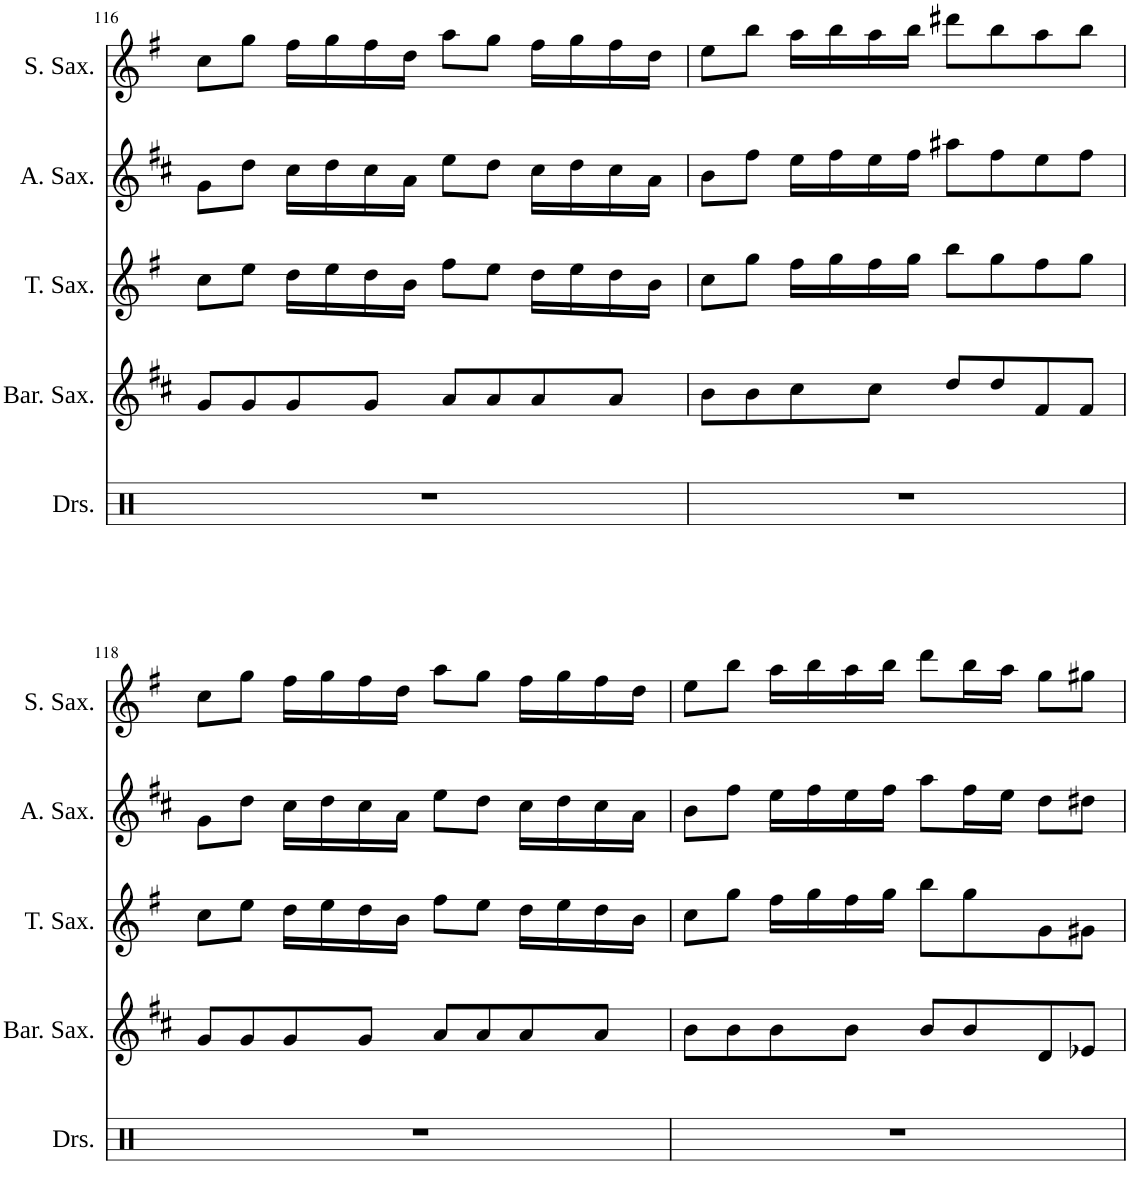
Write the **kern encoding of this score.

**kern	**kern	**kern	**kern	**kern
*part5	*part4	*part3	*part2	*part1
*staff5	*staff4	*staff3	*staff2	*staff1
*I"Drumset	*I"Baritone Saxophone	*I"Tenor Saxophone	*I"Alto Saxophone	*I"Soprano Saxophone
*I'Drs.	*I'Bar. Sax.	*I'T. Sax.	*I'A. Sax.	*I'S. Sax.
!!LO:PB:g=z
*clefX	*clefG2	*clefG2	*clefG2	*clefG2
*	*Trd12c21	*Trd8c14	*Trd5c9	*Trd1c2
*k[]	*k[f#c#]	*k[f#]	*k[f#c#]	*k[f#]
*M4/4	*M4/4	*M4/4	*M4/4	*M4/4
=116	=116	=116	=116	=116
1r	8g/L	8cc\L	8g\L	8cc\L
.	8g/	8ee\J	8dd\J	8gg\J
.	8g/	16dd\LL	16cc#\LL	16ff#\LL
.	.	16ee\	16dd\	16gg\
.	8g/J	16dd\	16cc#\	16ff#\
.	.	16b\JJ	16a\JJ	16dd\JJ
.	8a/L	8ff#\L	8ee\L	8aa\L
.	8a/	8ee\J	8dd\J	8gg\J
.	8a/	16dd\LL	16cc#\LL	16ff#\LL
.	.	16ee\	16dd\	16gg\
.	8a/J	16dd\	16cc#\	16ff#\
.	.	16b\JJ	16a\JJ	16dd\JJ
=117	=117	=117	=117	=117
1r	8b\L	8cc\L	8b\L	8ee\L
.	8b\	8gg\J	8ff#\J	8bb\J
.	8cc#\	16ff#\LL	16ee\LL	16aa\LL
.	.	16gg\	16ff#\	16bb\
.	8cc#\J	16ff#\	16ee\	16aa\
.	.	16gg\JJ	16ff#\JJ	16bb\JJ
.	8dd/L	8bb\L	8aa#X\L	8ddd#X\L
.	8dd/	8gg\	8ff#\	8bb\
.	8f#/	8ff#\	8ee\	8aa\
.	8f#/J	8gg\J	8ff#\J	8bb\J
!!LO:LB:g=z
=118	=118	=118	=118	=118
1r	8g/L	8cc\L	8g\L	8cc\L
.	8g/	8ee\J	8dd\J	8gg\J
.	8g/	16dd\LL	16cc#\LL	16ff#\LL
.	.	16ee\	16dd\	16gg\
.	8g/J	16dd\	16cc#\	16ff#\
.	.	16b\JJ	16a\JJ	16dd\JJ
.	8a/L	8ff#\L	8ee\L	8aa\L
.	8a/	8ee\J	8dd\J	8gg\J
.	8a/	16dd\LL	16cc#\LL	16ff#\LL
.	.	16ee\	16dd\	16gg\
.	8a/J	16dd\	16cc#\	16ff#\
.	.	16b\JJ	16a\JJ	16dd\JJ
=119	=119	=119	=119	=119
1r	8b\L	8cc\L	8b\L	8ee\L
.	8b\	8gg\J	8ff#\J	8bb\J
.	8b\	16ff#\LL	16ee\LL	16aa\LL
.	.	16gg\	16ff#\	16bb\
.	8b\J	16ff#\	16ee\	16aa\
.	.	16gg\JJ	16ff#\JJ	16bb\JJ
.	8b/L	8bb\L	8aa\L	8ddd\L
.	8b/	8gg\	16ff#\L	16bb\L
.	.	.	16ee\JJ	16aa\JJ
.	8d/	8g\	8dd\L	8gg\L
.	8e-X/J	8g#X\J	8dd#X\J	8gg#X\J
=	=	=	=	=
*-	*-	*-	*-	*-
